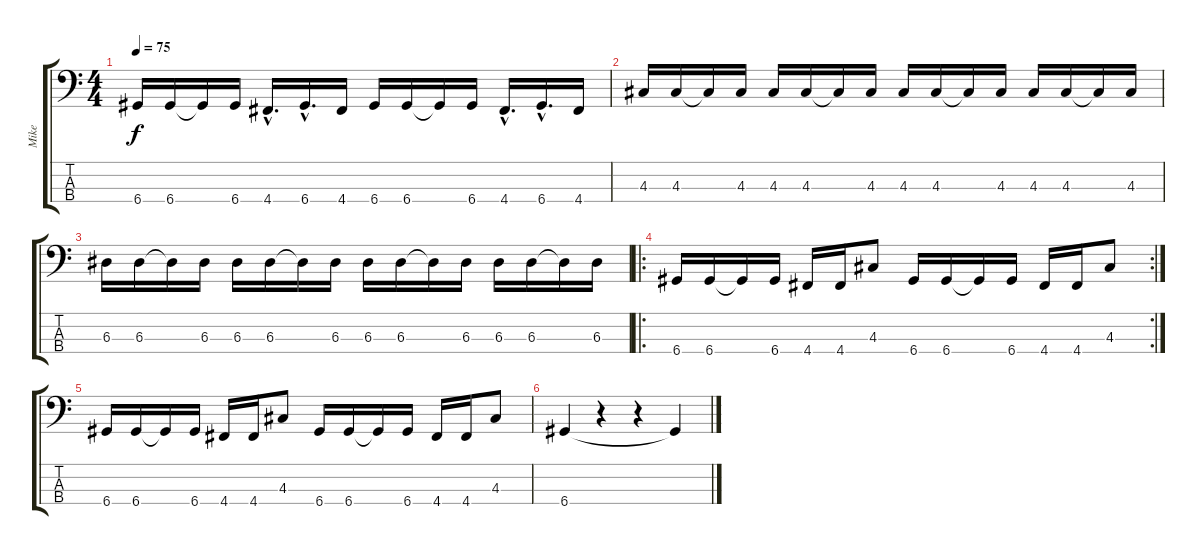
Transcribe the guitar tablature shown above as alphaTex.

\track ("Mike" "Mike") {instrument electricbasspick}
\staff {score tabs}
\tuning (G2 D2 A1 D1) {hide}
\ts (4 4)
\tempo 75
\clef f4
\ks c
6.4.16{dy f} 6.4.16 6.4{t}.16 6.4.16 4.4{hac}.16{d} 6.4{hac}.16{d} 4.4.16 6.4.16 6.4.16 6.4{t}.16 6.4.16 4.4{hac}.16{d} 6.4{hac}.16{d} 4.4.16 |
4.3.16 4.3.16 4.3{t}.16 4.3.16 4.3.16 4.3.16 4.3{t}.16 4.3.16 4.3.16 4.3.16 4.3{t}.16 4.3.16 4.3.16 4.3.16 4.3{t}.16 4.3.16 |
6.3.16 6.3.16 6.3{t}.16 6.3.16 6.3.16 6.3.16 6.3{t}.16 6.3.16 6.3.16 6.3.16 6.3{t}.16 6.3.16 6.3.16 6.3.16 6.3{t}.16 6.3.16 |
\ro
\rc 2
6.4.16 6.4.16 6.4{t}.16 6.4.16 4.4.16 4.4.16 4.3.8 6.4.16 6.4.16 6.4{t}.16 6.4.16 4.4.16 4.4.16 4.3.8 |
6.4.16 6.4.16 6.4{t}.16 6.4.16 4.4.16 4.4.16 4.3.8 6.4.16 6.4.16 6.4{t}.16 6.4.16 4.4.16 4.4.16 4.3.8 |
6.4.4 r.4 r.4 6.4{t}.4
